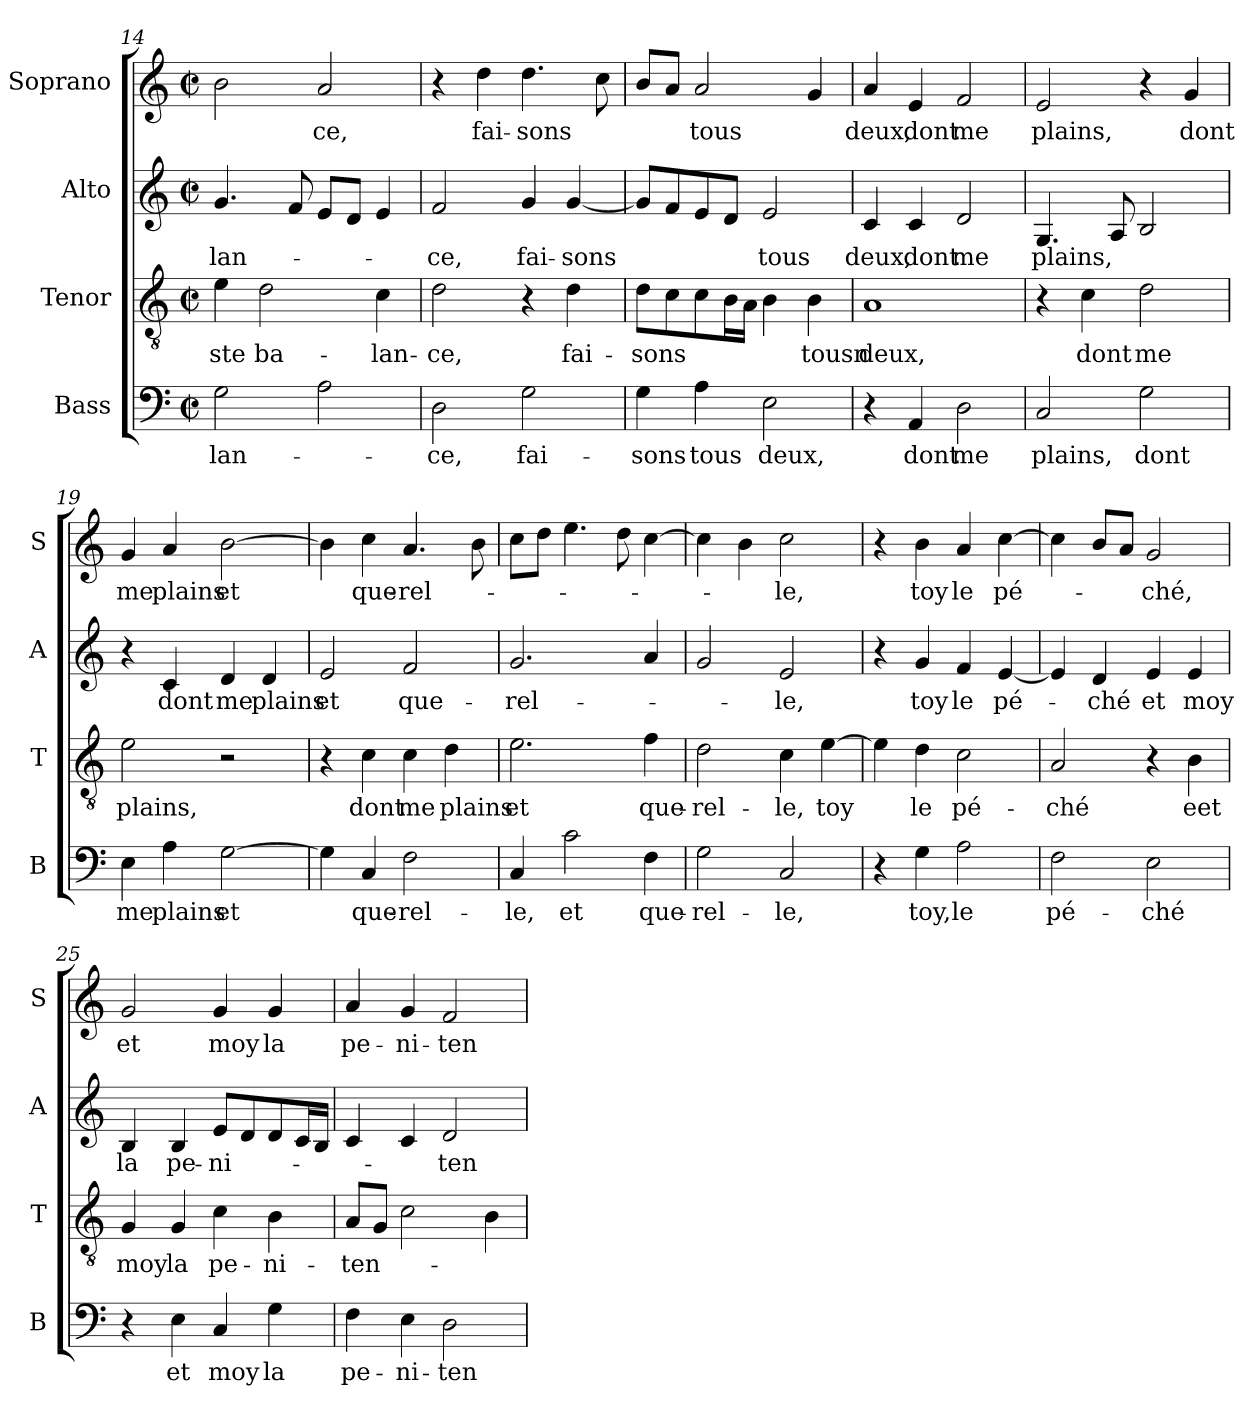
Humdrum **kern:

**kern	**text	**kern	**text	**kern	**text	**kern	**text
*part4	*part4	*part3	*part3	*part2	*part2	*part1	*part1
*staff4	*staff4	*staff3	*staff3	*staff2	*staff2	*staff1	*staff1
*I"Bass	*	*I"Tenor	*	*I"Alto	*	*I"Soprano	*
*I'B	*	*I'T	*	*I'A	*	*I'S	*
*clefF4	*	*clefGv2	*	*clefG2	*	*clefG2	*
*k[]	*	*k[]	*	*k[]	*	*k[]	*
*C:	*	*C:	*	*C:	*	*C:	*
*M2/2	*	*M2/2	*	*M2/2	*	*M2/2	*
*met(c|)	*	*met(c|)	*	*met(c|)	*	*met(c|)	*
=14	=14	=14	=14	=14	=14	=14	=14
!	!LO:LY:b	!	!LO:LY:b	!	!LO:LY:b	!	!
2G\	-lan-	4e\	-ste	4.g/	-lan-	2b\	.
!	!	!	!LO:LY:b	!	!	!	!
.	.	2d\	ba-	.	.	.	.
.	.	.	.	8f/	.	.	.
!	!	!	!	!	!	!	!LO:LY:b
2A\	.	.	.	8e/L	.	2a/	-ce,
.	.	.	.	8d/J	.	.	.
!	!	!	!LO:LY:b	!	!	!	!
.	.	4c\	-lan-	4e/	.	.	.
=15	=15	=15	=15	=15	=15	=15	=15
!	!LO:LY:b	!	!LO:LY:b	!	!LO:LY:b	!	!
2D\	-ce,	2d\	-ce,	2f/	-ce,	4r	.
!	!	!	!	!	!	!	!LO:LY:b
.	.	.	.	.	.	4dd\	fai-
!	!LO:LY:b	!	!	!	!LO:LY:b	!	!LO:LY:b
2G\	fai-	4r	.	4g/	fai-	4.dd\	-sons
!	!	!	!LO:LY:b	!	!LO:LY:b	!	!
.	.	4d\	fai-	[4g/	-sons	.	.
.	.	.	.	.	.	8cc\	.
!!LO:LB:g=z
=16	=16	=16	=16	=16	=16	=16	=16
!	!LO:LY:b	!	!LO:LY:b	!	!	!	!
4G\	-sons	8d\L	-sons	8g/L]	.	8b/L	.
.	.	8c\	.	8f/	.	8a/J	.
!	!LO:LY:b	!	!	!	!	!	!LO:LY:b
4A\	tous	8c\	.	8e/	.	2a/	tous
.	.	16B\L	.	8d/J	.	.	.
.	.	16A\JJ	.	.	.	.	.
!	!LO:LY:b	!	!	!	!LO:LY:b	!	!
2E\	deux,	4B\	.	2e/	tous	.	.
!	!	!	!LO:LY:b	!	!	!	!
.	.	4B\	tousn	.	.	4g/	.
=17	=17	=17	=17	=17	=17	=17	=17
!	!	!	!LO:LY:b	!	!LO:LY:b	!	!LO:LY:b
4r	.	1A	deux,	4c/	deux,	4a/	deux,
!	!LO:LY:b	!	!	!	!LO:LY:b	!	!LO:LY:b
4AA/	dont	.	.	4c/	dont	4e/	dont
!	!LO:LY:b	!	!	!	!LO:LY:b	!	!LO:LY:b
2D\	me	.	.	2d/	me	2f/	me
=18	=18	=18	=18	=18	=18	=18	=18
!	!LO:LY:b	!	!	!	!LO:LY:b	!	!LO:LY:b
2C/	plains,	4r	.	4.G/	plains,	2e/	plains,
!	!	!	!LO:LY:b	!	!	!	!
.	.	4c\	dont	.	.	.	.
.	.	.	.	8A/	.	.	.
!	!LO:LY:b	!	!LO:LY:b	!	!	!	!
2G\	dont	2d\	me	2B/	.	4r	.
!	!	!	!	!	!	!	!LO:LY:b
.	.	.	.	.	.	4g/	dont
=19	=19	=19	=19	=19	=19	=19	=19
!	!LO:LY:b	!	!LO:LY:b	!	!	!	!LO:LY:b
4E\	me	2e\	plains,	4r	.	4g/	me
!	!LO:LY:b	!	!	!	!LO:LY:b	!	!LO:LY:b
4A\	plains	.	.	4c/	dont	4a/	plains
!	!LO:LY:b	!	!	!	!LO:LY:b	!	!LO:LY:b
[2G\	et	2r	.	4d/	me	[2b\	et
!	!	!	!	!	!LO:LY:b	!	!
.	.	.	.	4d/	plains	.	.
=20	=20	=20	=20	=20	=20	=20	=20
!	!	!	!	!	!LO:LY:b	!	!
4G\]	.	4r	.	2e/	et	4b\]	.
!	!LO:LY:b	!	!LO:LY:b	!	!	!	!LO:LY:b
4C/	que-	4c\	dont	.	.	4cc\	que-
!	!LO:LY:b	!	!LO:LY:b	!	!LO:LY:b	!	!LO:LY:b
2F\	-rel-	4c\	me	2f/	que-	4.a/	-rel-
!	!	!	!LO:LY:b	!	!	!	!
.	.	4d\	plains	.	.	.	.
.	.	.	.	.	.	8b\	.
!!LO:LB:g=z
=21	=21	=21	=21	=21	=21	=21	=21
!	!LO:LY:b	!	!LO:LY:b	!	!LO:LY:b	!	!
4C/	-le,	2.e\	et	2.g/	-rel-	8cc\L	.
.	.	.	.	.	.	8dd\J	.
!	!LO:LY:b	!	!	!	!	!	!
2c\	et	.	.	.	.	4.ee\	.
.	.	.	.	.	.	8dd\	.
!	!LO:LY:b	!	!LO:LY:b	!	!	!	!
4F\	que-	4f\	que-	4a/	.	[4cc\	.
=22	=22	=22	=22	=22	=22	=22	=22
!	!LO:LY:b	!	!LO:LY:b	!	!	!	!
2G\	-rel-	2d\	-rel-	2g/	.	4cc\]	.
.	.	.	.	.	.	4b\	.
!	!LO:LY:b	!	!LO:LY:b	!	!LO:LY:b	!	!LO:LY:b
2C/	-le,	4c\	-le,	2e/	-le,	2cc\	-le,
!	!	!	!LO:LY:b	!	!	!	!
.	.	[4e\	toy	.	.	.	.
=23	=23	=23	=23	=23	=23	=23	=23
4r	.	4e\]	.	4r	.	4r	.
!	!LO:LY:b	!	!LO:LY:b	!	!LO:LY:b	!	!LO:LY:b
4G\	toy,	4d\	le	4g/	toy	4b\	toy
!	!LO:LY:b	!	!LO:LY:b	!	!LO:LY:b	!	!LO:LY:b
2A\	le	2c\	pé-	4f/	le	4a/	le
!	!	!	!	!	!LO:LY:b	!	!LO:LY:b
.	.	.	.	[4e/	pé-	[4cc\	pé-
=24	=24	=24	=24	=24	=24	=24	=24
!	!LO:LY:b	!	!LO:LY:b	!	!	!	!
2F\	pé-	2A/	-ché	4e/]	.	4cc\]	.
!	!	!	!	!	!LO:LY:b	!	!
.	.	.	.	4d/	-ché	8b/L	.
.	.	.	.	.	.	8a/J	.
!	!LO:LY:b	!	!	!	!LO:LY:b	!	!LO:LY:b
2E\	-ché	4r	.	4e/	et	2g/	-ché,
!	!	!	!LO:LY:b	!	!LO:LY:b	!	!
.	.	4B\	eet	4e/	moy	.	.
=25	=25	=25	=25	=25	=25	=25	=25
!	!	!	!LO:LY:b	!	!LO:LY:b	!	!LO:LY:b
4r	.	4G/	moy	4B/	la	2g/	et
!	!LO:LY:b	!	!LO:LY:b	!	!LO:LY:b	!	!
4E\	et	4G/	la	4B/	pe-	.	.
!	!LO:LY:b	!	!LO:LY:b	!	!LO:LY:b	!	!LO:LY:b
4C/	moy	4c\	pe-	8e/L	-ni-	4g/	moy
.	.	.	.	8d/	.	.	.
!	!LO:LY:b	!	!LO:LY:b	!	!	!	!LO:LY:b
4G\	la	4B\	-ni-	8d/	.	4g/	la
.	.	.	.	16c/L	.	.	.
.	.	.	.	16B/JJ	.	.	.
!!LO:PB:g=z
=26	=26	=26	=26	=26	=26	=26	=26
!	!LO:LY:b	!	!LO:LY:b	!	!	!	!LO:LY:b
4F\	pe-	8A/L	-ten-	4c/	.	4a/	pe-
.	.	8G/J	.	.	.	.	.
!	!LO:LY:b	!	!	!	!	!	!LO:LY:b
4E\	-ni-	2c\	.	4c/	.	4g/	-ni-
!	!LO:LY:b	!	!	!	!LO:LY:b	!	!LO:LY:b
2D\	-ten-	.	.	2d/	-ten-	2f/	-ten-
.	.	4B\	.	.	.	.	.
=	=	=	=	=	=	=	=
*-	*-	*-	*-	*-	*-	*-	*-
